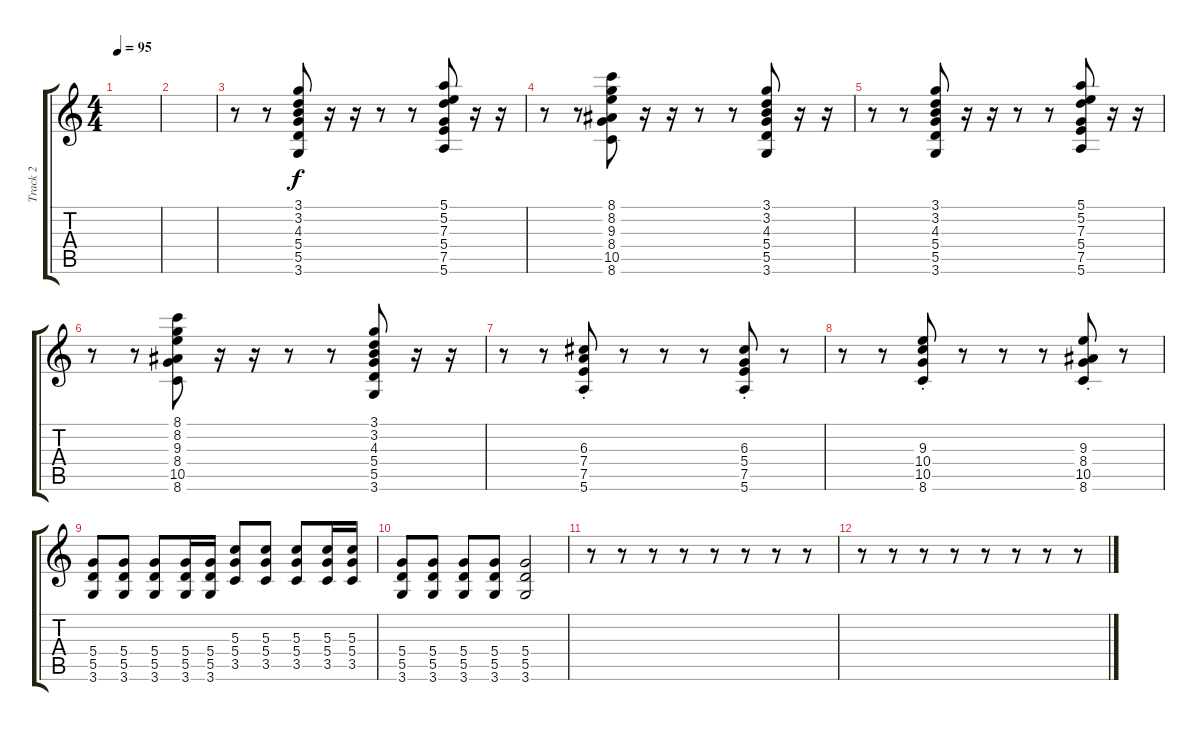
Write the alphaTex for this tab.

\track ("Track 2" "Track 2") {instrument distortionguitar}
\staff {score tabs}
\tuning (E4 B3 G3 D3 A2 E2) {hide}
\ts (4 4)
\tempo 95
\clef g2
\ks c
|
|
r.8 r.8 (3.1 3.2 4.3 5.4 5.5 3.6).8 r.16 r.16 r.8 r.8 (5.1 5.2 7.3 5.4 7.5 5.6).8 r.16 r.16 |
r.8 r.8 (8.1 8.2 9.3 8.4 10.5 8.6).8 r.16 r.16 r.8 r.8 (3.1 3.2 4.3 5.4 5.5 3.6).8 r.16 r.16 |
r.8 r.8 (3.1 3.2 4.3 5.4 5.5 3.6).8 r.16 r.16 r.8 r.8 (5.1 5.2 7.3 5.4 7.5 5.6).8 r.16 r.16 |
r.8 r.8 (8.1 8.2 9.3 8.4 10.5 8.6).8 r.16 r.16 r.8 r.8 (3.1 3.2 4.3 5.4 5.5 3.6).8 r.16 r.16 |
r.8 r.8 (6.3{st} 7.4{st} 7.5{st} 5.6{st}).8 r.8 r.8 r.8 (6.3{st} 5.4{st} 7.5{st} 5.6{st}).8 r.8 |
r.8 r.8 (9.3{st} 10.4{st} 10.5{st} 8.6{st}).8 r.8 r.8 r.8 (9.3{st} 8.4{st} 10.5{st} 8.6{st}).8 r.8 |
(5.4 5.5 3.6).8 (5.4 5.5 3.6).8 (5.4 5.5 3.6).8 (5.4 5.5 3.6).16 (5.4 5.5 3.6).16 (5.3 5.4 3.5).8 (5.3 5.4 3.5).8 (5.3 5.4 3.5).8 (5.3 5.4 3.5).16 (5.3 5.4 3.5).16 |
(5.4 5.5 3.6).8 (5.4 5.5 3.6).8 (5.4 5.5 3.6).8 (5.4 5.5 3.6).8 (5.4 5.5 3.6).2 |
r.8 r.8 r.8 r.8 r.8 r.8 r.8 r.8 |
r.8 r.8 r.8 r.8 r.8 r.8 r.8 r.8
